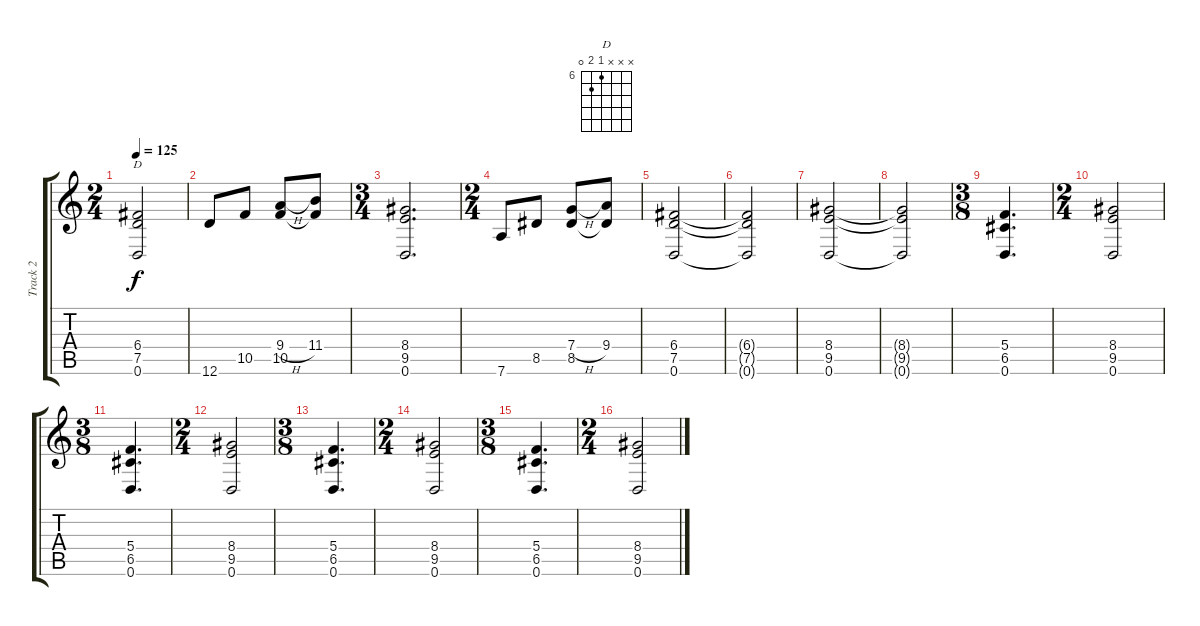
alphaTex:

\track ("Track 2" "Track 2") {instrument distortionguitar}
\staff {score tabs}
\tuning (D4 A3 F3 C3 G2 D2) {hide}
\chord ("D" x x x 6 7 0) {firstfret 6}
\ts (2 4)
\tempo 125
\clef g2
\ks c
(6.4 7.5 0.6).2{ch "D" dy f} |
12.6.8 10.5.8 (9.4{h} 10.5).8 (11.4 10.5{t}).8 |
\ts (3 4)
(8.4 9.5 0.6).2{d} |
\ts (2 4)
7.6.8 8.5.8 (7.4{h} 8.5).8 (9.4 8.5{t}).8 |
(6.4 7.5 0.6).2 |
(6.4{t} 7.5{t} 0.6{t}).2 |
(8.4 9.5 0.6).2 |
(8.4{t} 9.5{t} 0.6{t}).2 |
\ts (3 8)
(5.4 6.5 0.6).4{d} |
\ts (2 4)
(8.4 9.5 0.6).2 |
\ts (3 8)
(5.4 6.5 0.6).4{d volume 0} |
\ts (2 4)
(8.4 9.5 0.6).2 |
\ts (3 8)
(5.4 6.5 0.6).4{d} |
\ts (2 4)
(8.4 9.5 0.6).2 |
\ts (3 8)
(5.4 6.5 0.6).4{d} |
\ts (2 4)
(8.4 9.5 0.6).2
